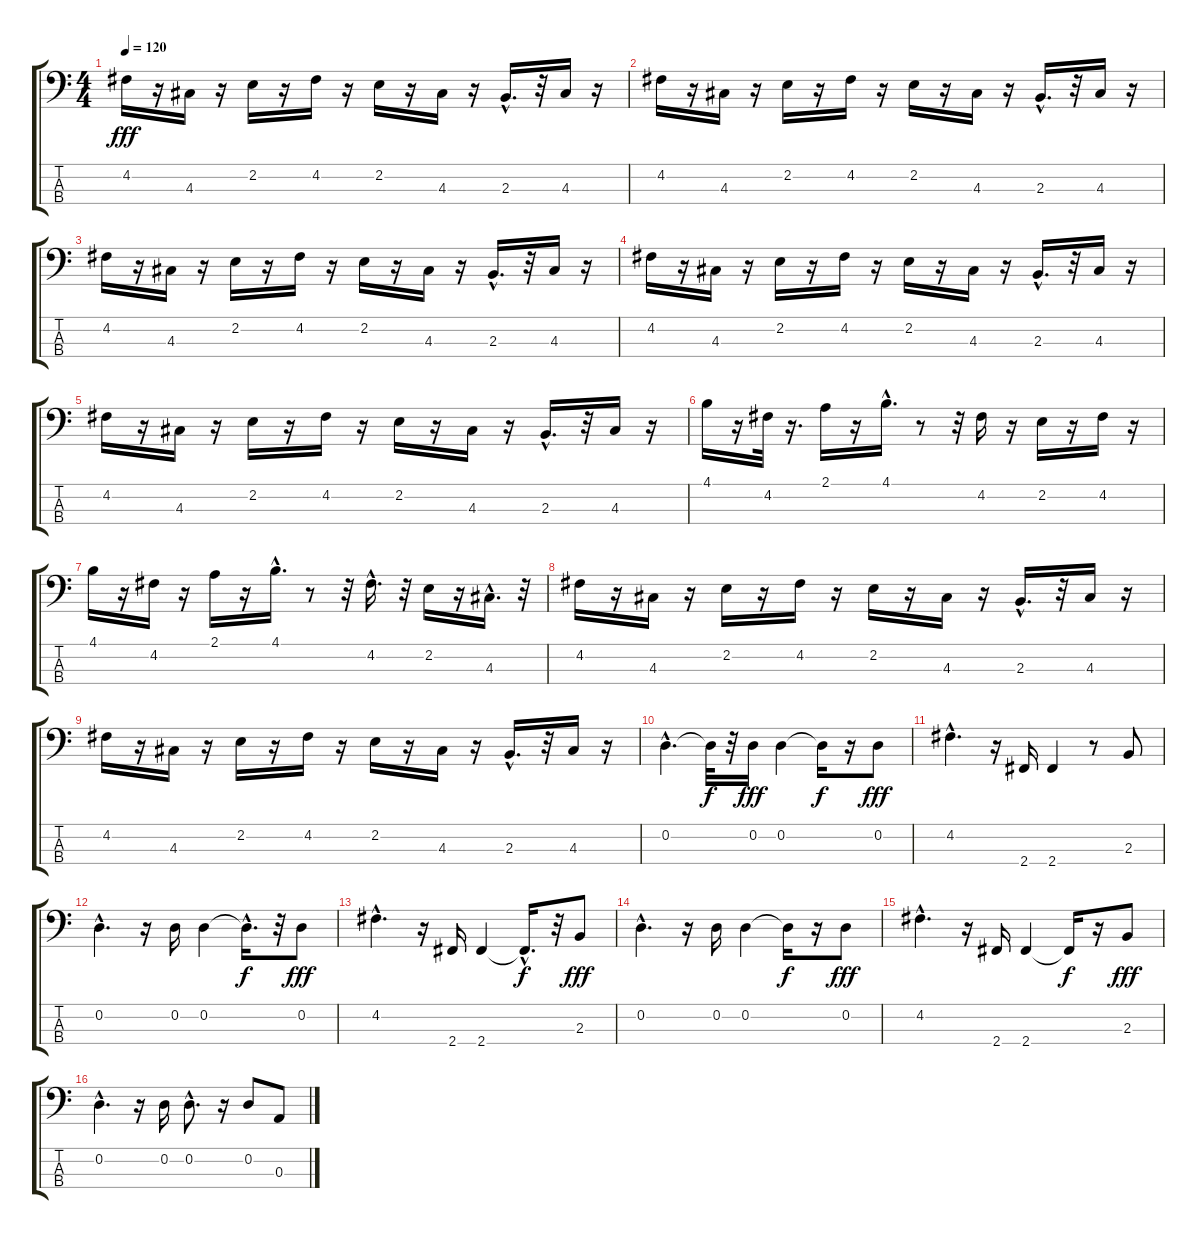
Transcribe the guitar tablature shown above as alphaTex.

\track "" {instrument fretlessbass}
\staff {score tabs}
\tuning (G2 D2 A1 E1) {hide}
\ts (4 4)
\tempo 120
\clef f4
\ks c
4.2.16{dy fff} r.16 4.3.16 r.16 2.2.16 r.16 4.2.16 r.16 2.2.16 r.16 4.3.16 r.16 2.3{hac}.16{d} r.32 4.3.16 r.16 |
4.2.16 r.16 4.3.16 r.16 2.2.16 r.16 4.2.16 r.16 2.2.16 r.16 4.3.16 r.16 2.3{hac}.16{d} r.32 4.3.16 r.16 |
4.2.16 r.16 4.3.16 r.16 2.2.16 r.16 4.2.16 r.16 2.2.16 r.16 4.3.16 r.16 2.3{hac}.16{d} r.32 4.3.16 r.16 |
4.2.16 r.16 4.3.16 r.16 2.2.16 r.16 4.2.16 r.16 2.2.16 r.16 4.3.16 r.16 2.3{hac}.16{d} r.32 4.3.16 r.16 |
4.2.16 r.16 4.3.16 r.16 2.2.16 r.16 4.2.16 r.16 2.2.16 r.16 4.3.16 r.16 2.3{hac}.16{d} r.32 4.3.16 r.16 |
4.1.16 r.16 4.2.32 r.16{d} 2.1.16 r.16 4.1{hac}.16{d} r.8 r.32 4.2.16 r.16 2.2.16 r.16 4.2.16 r.16 |
4.1.16 r.16 4.2.16 r.16 2.1.16 r.16 4.1{hac}.16{d} r.8 r.32 4.2{hac}.16{d} r.32 2.2.16 r.16 4.3{hac}.16{d} r.32 |
4.2.16 r.16 4.3.16 r.16 2.2.16 r.16 4.2.16 r.16 2.2.16 r.16 4.3.16 r.16 2.3{hac}.16{d} r.32 4.3.16 r.16 |
4.2.16 r.16 4.3.16 r.16 2.2.16 r.16 4.2.16 r.16 2.2.16 r.16 4.3.16 r.16 2.3{hac}.16{d} r.32 4.3.16 r.16 |
0.2{hac}.4{d} 0.2{t}.32{dy f} r.32 0.2.16{dy fff} 0.2.4 0.2{t}.16{dy f} r.16 0.2.8{dy fff} |
4.2{hac}.4{d} r.16 2.4.16 2.4.4 r.8 2.3.8 |
0.2{hac}.4{d} r.16 0.2.16 0.2.4 0.2{hac t}.16{d dy f} r.32 0.2.8{dy fff} |
4.2{hac}.4{d} r.16 2.4.16 2.4.4 2.4{hac t}.16{d dy f} r.32 2.3.8{dy fff} |
0.2{hac}.4{d} r.16 0.2.16 0.2.4 0.2{t}.16{dy f} r.16 0.2.8{dy fff} |
4.2{hac}.4{d} r.16 2.4.16 2.4.4 2.4{t}.16{dy f} r.16 2.3.8{dy fff} |
0.2{hac}.4{d} r.16 0.2.16 0.2{hac}.8{d} r.16 0.2.8 0.3.8
